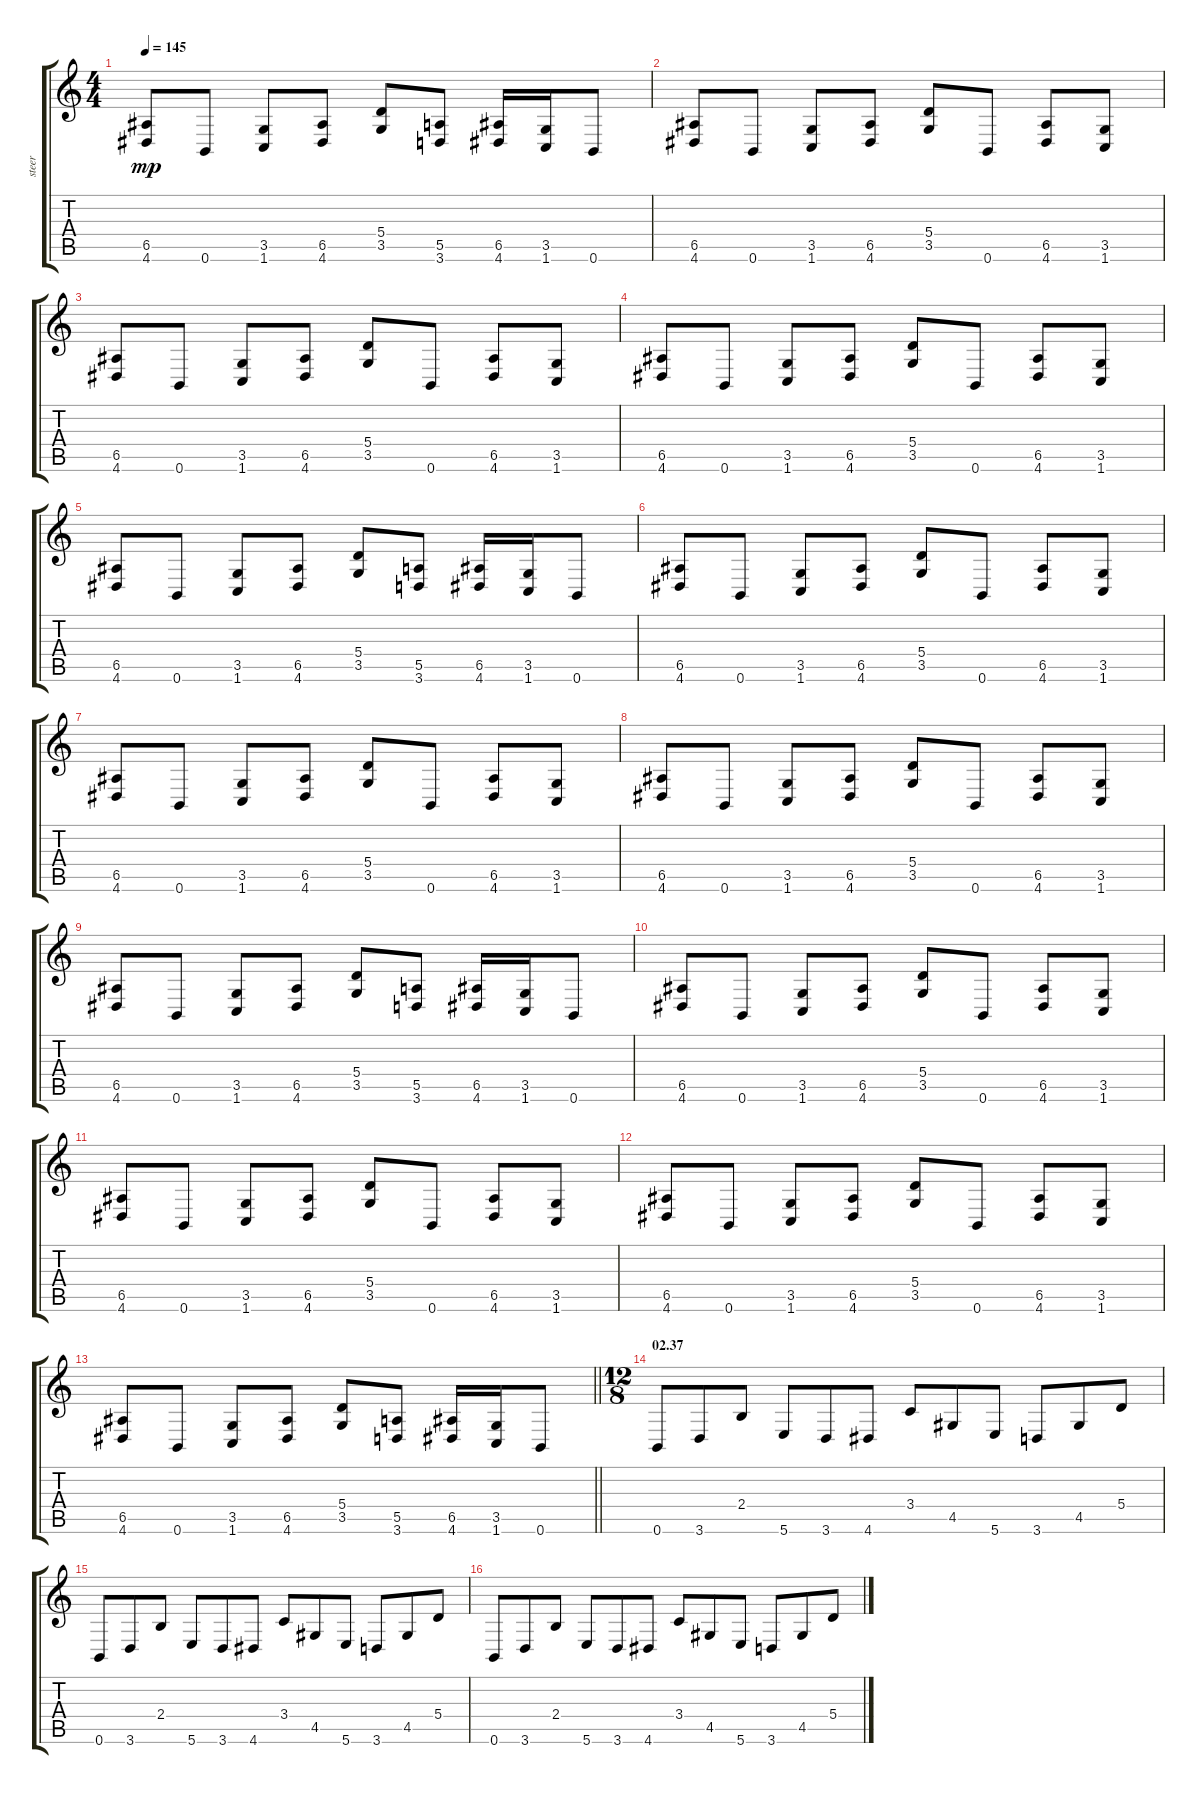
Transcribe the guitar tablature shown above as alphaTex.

\track ("steer" "steer") {instrument distortionguitar}
\staff {score tabs}
\tuning (B3 Gb3 D3 A2 E2 B1) {hide}
\ts (4 4)
\tempo 145
\clef g2
\ks c
(6.5 4.6).8{dy mp} 0.6.8 (3.5 1.6).8 (6.5 4.6).8 (5.4 3.5).8 (5.5 3.6).8 (6.5 4.6).16 (3.5 1.6).16 0.6.8 |
(6.5 4.6).8 0.6.8 (3.5 1.6).8 (6.5 4.6).8 (5.4 3.5).8 0.6.8 (6.5 4.6).8 (3.5 1.6).8 |
(6.5 4.6).8 0.6.8 (3.5 1.6).8 (6.5 4.6).8 (5.4 3.5).8 0.6.8 (6.5 4.6).8 (3.5 1.6).8 |
(6.5 4.6).8 0.6.8 (3.5 1.6).8 (6.5 4.6).8 (5.4 3.5).8 0.6.8 (6.5 4.6).8 (3.5 1.6).8 |
(6.5 4.6).8 0.6.8 (3.5 1.6).8 (6.5 4.6).8 (5.4 3.5).8 (5.5 3.6).8 (6.5 4.6).16 (3.5 1.6).16 0.6.8 |
(6.5 4.6).8 0.6.8 (3.5 1.6).8 (6.5 4.6).8 (5.4 3.5).8 0.6.8 (6.5 4.6).8 (3.5 1.6).8 |
(6.5 4.6).8 0.6.8 (3.5 1.6).8 (6.5 4.6).8 (5.4 3.5).8 0.6.8 (6.5 4.6).8 (3.5 1.6).8 |
(6.5 4.6).8 0.6.8 (3.5 1.6).8 (6.5 4.6).8 (5.4 3.5).8 0.6.8 (6.5 4.6).8 (3.5 1.6).8 |
(6.5 4.6).8 0.6.8 (3.5 1.6).8 (6.5 4.6).8 (5.4 3.5).8 (5.5 3.6).8 (6.5 4.6).16 (3.5 1.6).16 0.6.8 |
(6.5 4.6).8 0.6.8 (3.5 1.6).8 (6.5 4.6).8 (5.4 3.5).8 0.6.8 (6.5 4.6).8 (3.5 1.6).8 |
(6.5 4.6).8 0.6.8 (3.5 1.6).8 (6.5 4.6).8 (5.4 3.5).8 0.6.8 (6.5 4.6).8 (3.5 1.6).8 |
(6.5 4.6).8 0.6.8 (3.5 1.6).8 (6.5 4.6).8 (5.4 3.5).8 0.6.8 (6.5 4.6).8 (3.5 1.6).8 |
\barLineRight lightlight
(6.5 4.6).8 0.6.8 (3.5 1.6).8 (6.5 4.6).8 (5.4 3.5).8 (5.5 3.6).8 (6.5 4.6).16 (3.5 1.6).16 0.6.8 |
\ts (12 8)
\section ("" "02.37")
0.6.8 3.6.8 2.4.8 5.6.8 3.6.8 4.6.8 3.4.8 4.5.8 5.6.8 3.6.8 4.5.8 5.4.8 |
0.6.8 3.6.8 2.4.8 5.6.8 3.6.8 4.6.8 3.4.8 4.5.8 5.6.8 3.6.8 4.5.8 5.4.8 |
0.6.8 3.6.8 2.4.8 5.6.8 3.6.8 4.6.8 3.4.8 4.5.8 5.6.8 3.6.8 4.5.8 5.4.8
